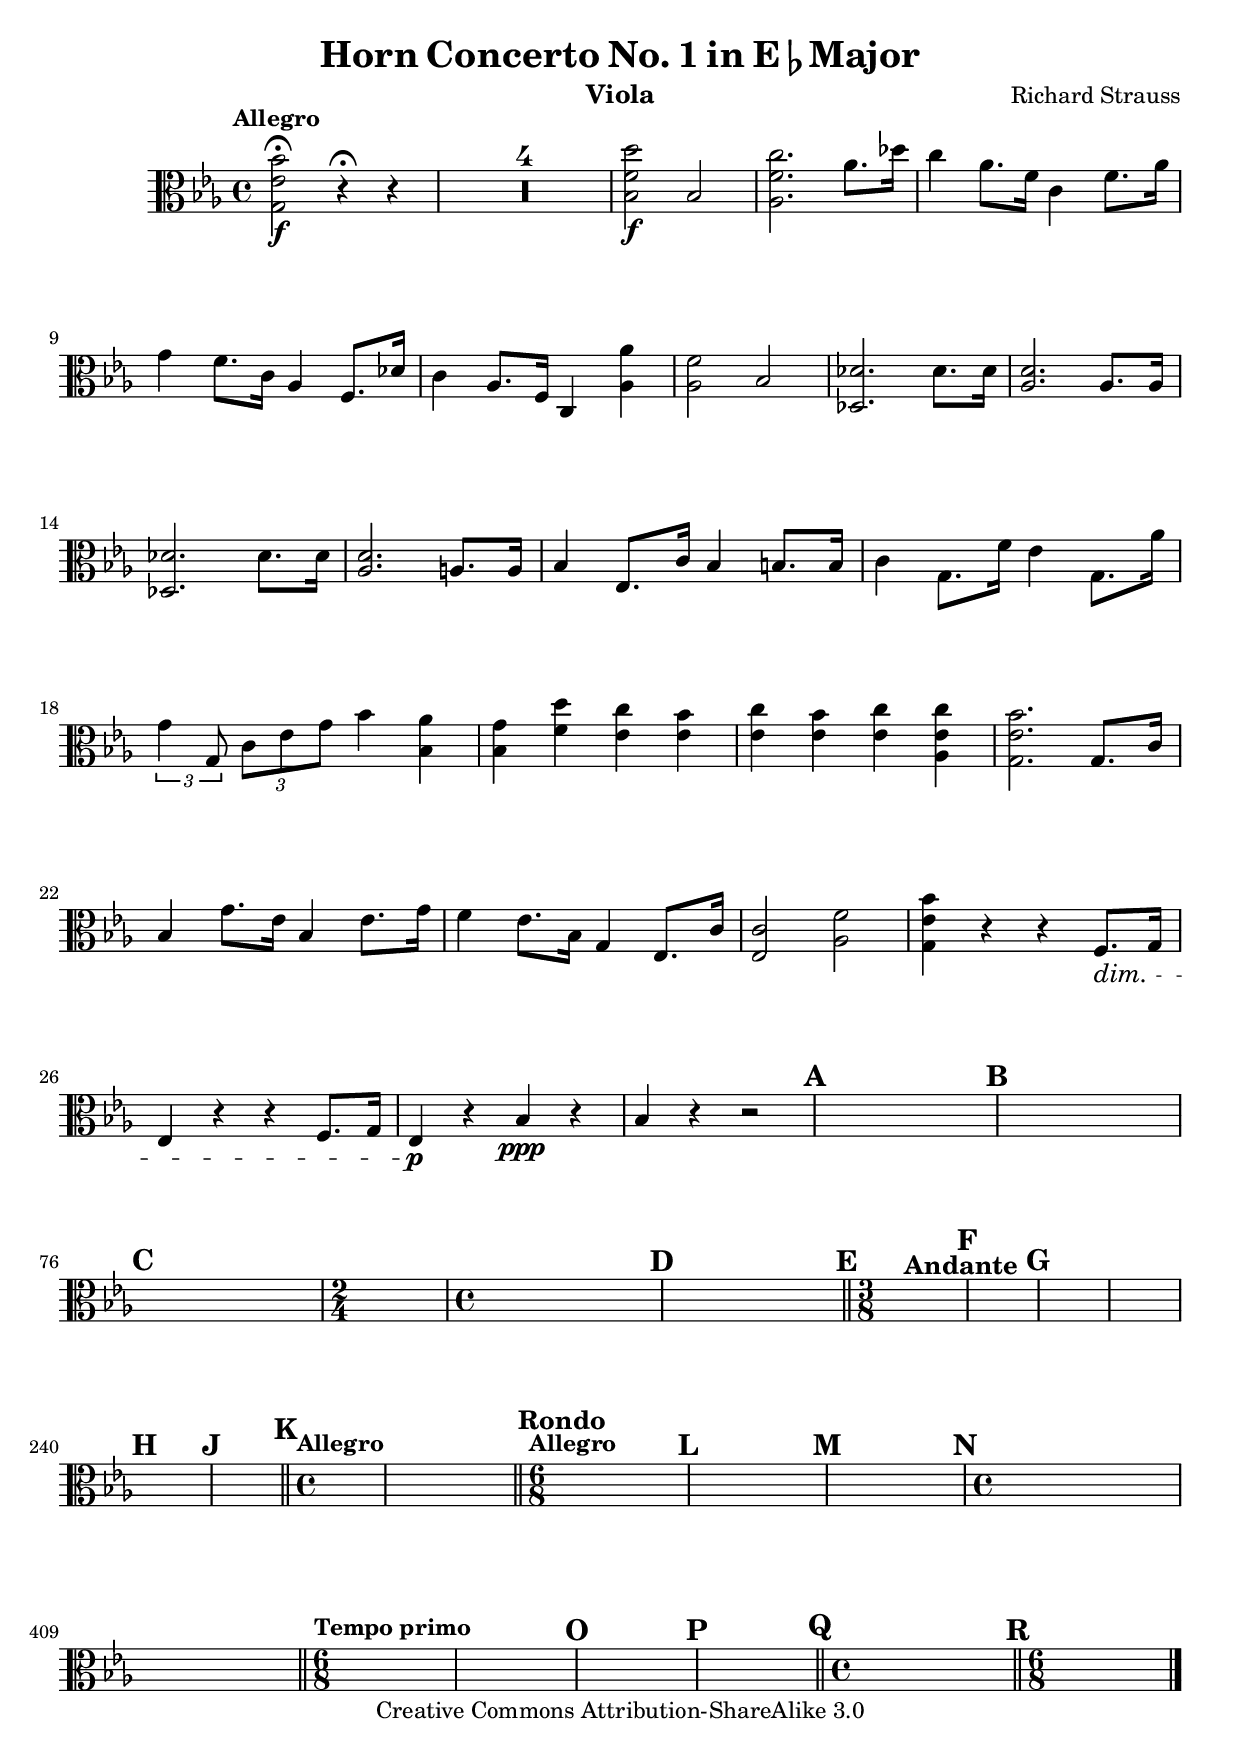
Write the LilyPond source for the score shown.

\version "2.13.22"

\version "2.13.22"

\include "defs.ily"

violaMvtI = \relative c'
{
  \clef alto
  \key ees \major
  <g ees' bes'>2\f\fermata r4\fermata r |
  R1*4 |
  <bes f' d'>2\f bes |
  <aes f' c'>2. aes'8. des16 |
  c4 aes8. f16 c4 f8. aes16 |
  g4 f8. c16 aes4 f8. des'16 |
  c4 aes8. f16 c4 <aes' aes'>4 |
  <aes f'>2 bes |
  <des des,>2. des8. des16 |
  <aes d>2. aes8. aes16 |
  <des des,>2. des8. des16 |
  <aes d>2. a8. a16 |
  bes4 ees,8. c'16 bes4 b8. b16 |
  c4 g8. f'16 ees4 g,8. aes'16 |
  \times 2/3 {g4 g,8} \times 2/3 {c8 ees g} bes4 <bes, aes'>4 |
  <bes g'> <f' d'> <ees c'> <ees bes'> |
  <ees c'> <ees bes'> <ees c'> <aes, ees' c'> |
  <g ees' bes'>2. g8. c16 |
  bes4 g'8. ees16 bes4 ees8. g16 |
  f4 ees8. bes16 g4 ees8. c'16 |
  <ees, c'>2 <aes f'> |
  \dimTextDim
  <g ees' bes'>4 r r f8.\> g16 |
  \dimHairpin
  ees4 r r f8. g16 |
  ees4\p r bes'\ppp r |
  bes r r2 |

  %A
}

violaMvtII = \relative c'
{
}

violaMvtIII = \relative c'
{
}

viola = {\violaMvtI \violaMvtII \violaMvtIII}




\paper
{
  ragged-last-bottom = ##f
}

instrument = \markup {Viola}

\include "header.ily"

notes = \viola

\include "part.ily"

